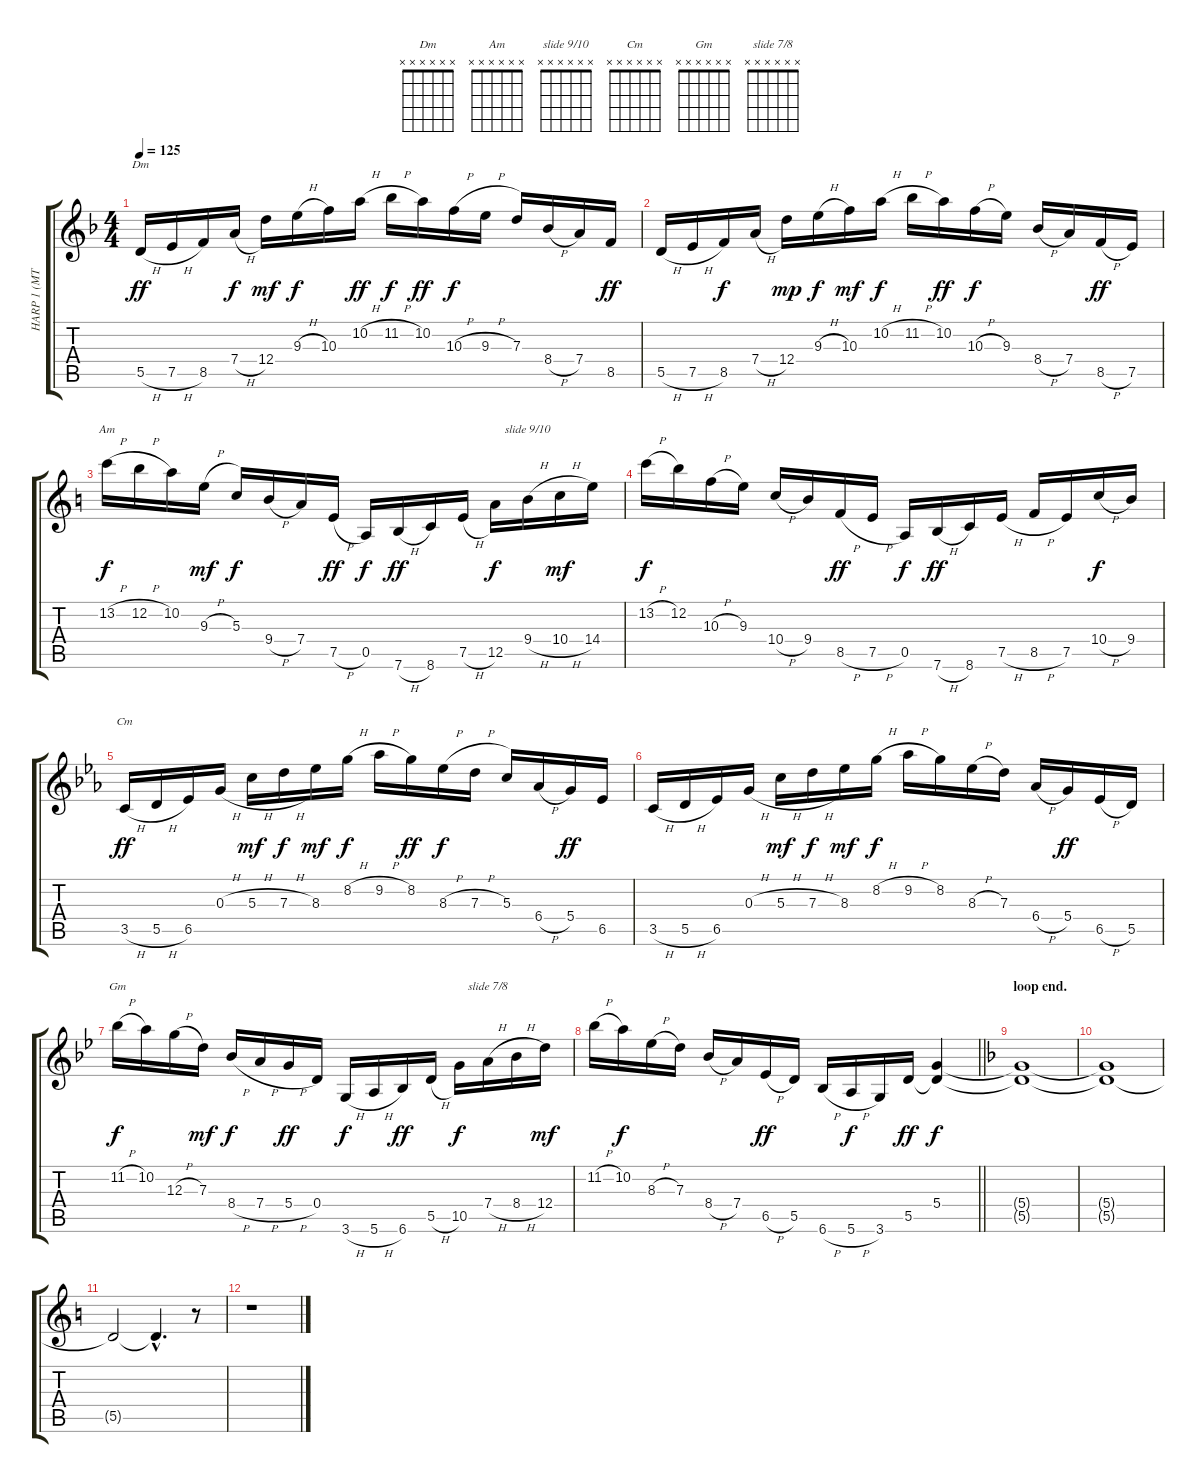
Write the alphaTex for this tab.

\track ("HARP 1 (MT 57)" "HARP 1 (MT") {instrument orchestralharp}
\staff {score tabs}
\tuning (E5 B4 G4 D4 A3 E3) {hide}
\chord ("Dm" x x x x x x) {firstfret 0}
\chord ("Am" x x x x x x) {firstfret 0}
\chord ("slide 9/10" x x x x x x) {firstfret 0}
\chord ("Cm" x x x x x x) {firstfret 0}
\chord ("Gm" x x x x x x) {firstfret 0}
\chord ("slide 7/8" x x x x x x) {firstfret 0}
\ts (4 4)
\tempo 125
\clef g2
\ks dminor
5.5{h}.16{ch "Dm" dy ff} 7.5{h}.16 8.5.16 7.4{h}.16{dy f} 12.4.16{dy mf} 9.3{h}.16{dy f} 10.3.16 10.2{h}.16{dy ff} 11.2{h}.16{dy f} 10.2.16{dy ff} 10.3{h}.16{dy f} 9.3{h}.16 7.3.16 8.4{h}.16 7.4.16 8.5.16{dy ff} |
5.5{h}.16 7.5{h}.16 8.5.16{dy f} 7.4{h}.16 12.4.16{dy mp} 9.3{h}.16{dy f} 10.3.16{dy mf} 10.2{h}.16{dy f} 11.2{h}.16 10.2.16{dy ff} 10.3{h}.16{dy f} 9.3.16 8.4{h}.16 7.4.16 8.5{h}.16{dy ff} 7.5.16 |
\ks aminor
13.2{h}.16{ch "Am" dy f} 12.2{h}.16 10.2.16 9.3{h}.16{dy mf} 5.3.16{dy f} 9.4{h}.16 7.4.16 7.5{h}.16{dy ff} 0.5.16{dy f} 7.6{h}.16{dy ff} 8.6.16 7.5{h}.16 12.5.16{dy f} 9.4{h}.16{ch "slide 9/10"} 10.4{h}.16{dy mf} 14.4.16 |
13.2{h}.16{dy f} 12.2.16 10.3{h}.16 9.3.16 10.4{h}.16 9.4.16 8.5{h}.16{dy ff} 7.5{h}.16 0.5.16{dy f} 7.6{h}.16{dy ff} 8.6.16 7.5{h}.16 8.5{h}.16 7.5.16 10.4{h}.16{dy f} 9.4.16 |
\ks cminor
3.5{h}.16{ch "Cm" dy ff} 5.5{h}.16 6.5.16 0.3{h}.16 5.3{h}.16{dy mf} 7.3{h}.16{dy f} 8.3.16{dy mf} 8.2{h}.16{dy f} 9.2{h}.16 8.2.16{dy ff} 8.3{h}.16{dy f} 7.3{h}.16 5.3.16 6.4{h}.16 5.4.16{dy ff} 6.5.16 |
3.5{h}.16 5.5{h}.16 6.5.16 0.3{h}.16 5.3{h}.16{dy mf} 7.3{h}.16{dy f} 8.3.16{dy mf} 8.2{h}.16{dy f} 9.2{h}.16 8.2.16 8.3{h}.16 7.3.16 6.4{h}.16 5.4.16{dy ff} 6.5{h}.16 5.5.16 |
\ks gminor
11.2{h}.16{ch "Gm" dy f} 10.2.16 12.3{h}.16 7.3.16{dy mf} 8.4{h}.16{dy f} 7.4{h}.16 5.4{h}.16{dy ff} 0.4.16 3.6{h}.16{dy f} 5.6{h}.16 6.6.16{dy ff} 5.5{h}.16 10.5.16{dy f} 7.4{h}.16{ch "slide 7/8"} 8.4{h}.16 12.4.16{dy mf} |
\barLineRight lightlight
11.2{h}.16 10.2.16{dy f} 8.3{h}.16 7.3.16 8.4{h}.16 7.4.16 6.5{h}.16{dy ff} 5.5.16 6.6{h}.16 5.6{h}.16{dy f} 3.6.16 5.5.16{dy ff} (5.4 5.5{t}).4{dy f} |
\section ("" "loop end.")
\ks dminor
(5.4{t} 5.5{t}).1{volume 0} |
(5.4{t} 5.5{t}).1 |
\ks aminor
5.5{t}.2 5.5{hac t}.4{d} r.8 |
r.1
